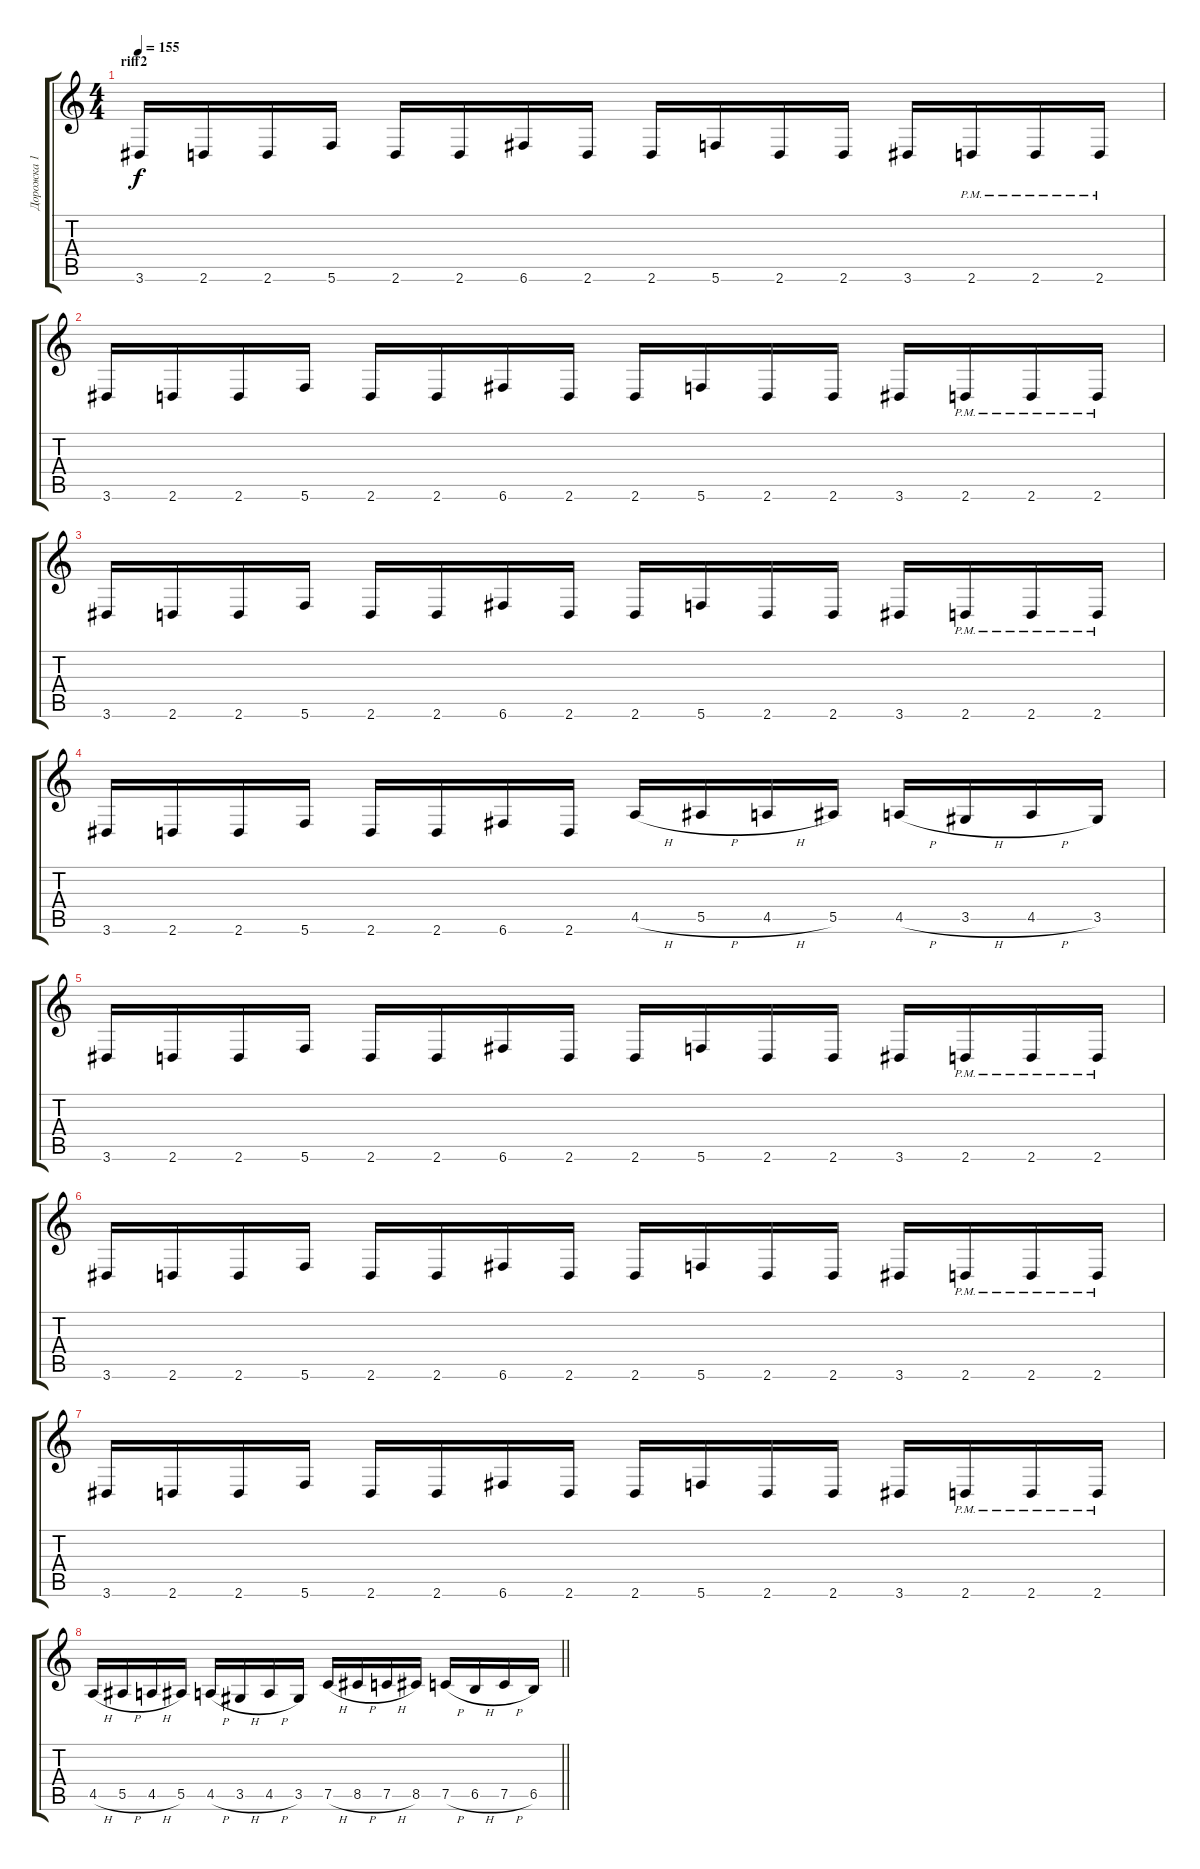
\track ("Дорожка 1" "Дорожка 1") {instrument distortionguitar}
\staff {score tabs}
\tuning (C4 G3 Eb3 Bb2 F2 C2) {hide}
\ts (4 4)
\section ("" "riff2")
\tempo 155
\clef g2
\ks c
3.6.16{dy f} 2.6.16 2.6.16 5.6.16 2.6.16 2.6.16 6.6.16 2.6.16 2.6.16 5.6.16 2.6.16 2.6.16 3.6.16 2.6{pm}.16 2.6{pm}.16 2.6{pm}.16 |
3.6.16 2.6.16 2.6.16 5.6.16 2.6.16 2.6.16 6.6.16 2.6.16 2.6.16 5.6.16 2.6.16 2.6.16 3.6.16 2.6{pm}.16 2.6{pm}.16 2.6{pm}.16 |
3.6.16 2.6.16 2.6.16 5.6.16 2.6.16 2.6.16 6.6.16 2.6.16 2.6.16 5.6.16 2.6.16 2.6.16 3.6.16 2.6{pm}.16 2.6{pm}.16 2.6{pm}.16 |
3.6.16 2.6.16 2.6.16 5.6.16 2.6.16 2.6.16 6.6.16 2.6.16 4.5{h}.16 5.5{h}.16 4.5{h}.16 5.5.16 4.5{h}.16 3.5{h}.16 4.5{h}.16 3.5.16 |
3.6.16 2.6.16 2.6.16 5.6.16 2.6.16 2.6.16 6.6.16 2.6.16 2.6.16 5.6.16 2.6.16 2.6.16 3.6.16 2.6{pm}.16 2.6{pm}.16 2.6{pm}.16 |
3.6.16 2.6.16 2.6.16 5.6.16 2.6.16 2.6.16 6.6.16 2.6.16 2.6.16 5.6.16 2.6.16 2.6.16 3.6.16 2.6{pm}.16 2.6{pm}.16 2.6{pm}.16 |
3.6.16 2.6.16 2.6.16 5.6.16 2.6.16 2.6.16 6.6.16 2.6.16 2.6.16 5.6.16 2.6.16 2.6.16 3.6.16 2.6{pm}.16 2.6{pm}.16 2.6{pm}.16 |
\barLineRight lightlight
4.5{h}.16 5.5{h}.16 4.5{h}.16 5.5.16 4.5{h}.16 3.5{h}.16 4.5{h}.16 3.5.16 7.5{h}.16 8.5{h}.16 7.5{h}.16 8.5.16 7.5{h}.16 6.5{h}.16 7.5{h}.16 6.5.16
